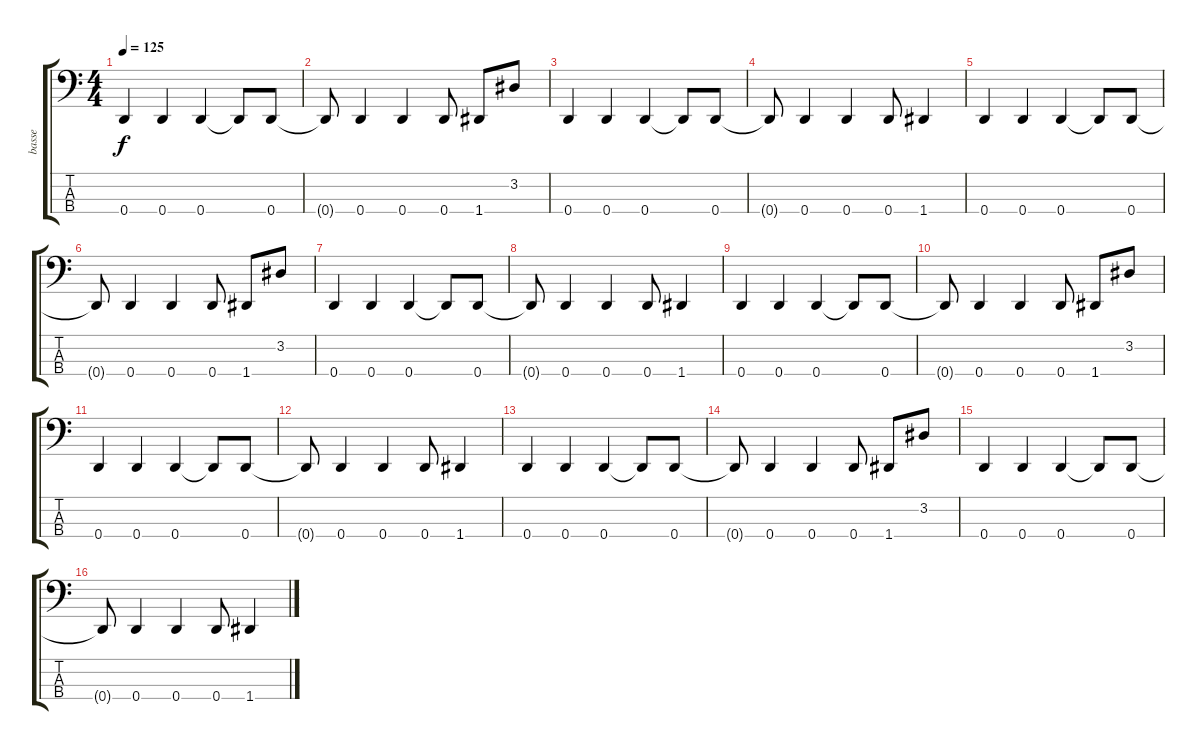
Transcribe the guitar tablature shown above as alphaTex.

\track ("basse" "basse") {instrument electricbasspick}
\staff {score tabs}
\tuning (F2 C2 G1 D1) {hide}
\ts (4 4)
\tempo 125
\clef f4
\ks c
0.4.4{dy f} 0.4.4 0.4.4 0.4{t}.8 0.4.8 |
0.4{t}.8 0.4.4 0.4.4 0.4.8 1.4.8 3.2.8 |
0.4.4 0.4.4 0.4.4 0.4{t}.8 0.4.8 |
0.4{t}.8 0.4.4 0.4.4 0.4.8 1.4.4 |
0.4.4 0.4.4 0.4.4 0.4{t}.8 0.4.8 |
0.4{t}.8 0.4.4 0.4.4 0.4.8 1.4.8 3.2.8 |
0.4.4 0.4.4 0.4.4 0.4{t}.8 0.4.8 |
0.4{t}.8 0.4.4 0.4.4 0.4.8 1.4.4 |
0.4.4 0.4.4 0.4.4 0.4{t}.8 0.4.8 |
0.4{t}.8 0.4.4 0.4.4 0.4.8 1.4.8 3.2.8 |
0.4.4 0.4.4 0.4.4 0.4{t}.8 0.4.8 |
0.4{t}.8 0.4.4 0.4.4 0.4.8 1.4.4 |
0.4.4 0.4.4 0.4.4 0.4{t}.8 0.4.8 |
0.4{t}.8 0.4.4 0.4.4 0.4.8 1.4.8 3.2.8 |
0.4.4 0.4.4 0.4.4 0.4{t}.8 0.4.8 |
0.4{t}.8 0.4.4 0.4.4 0.4.8 1.4.4
